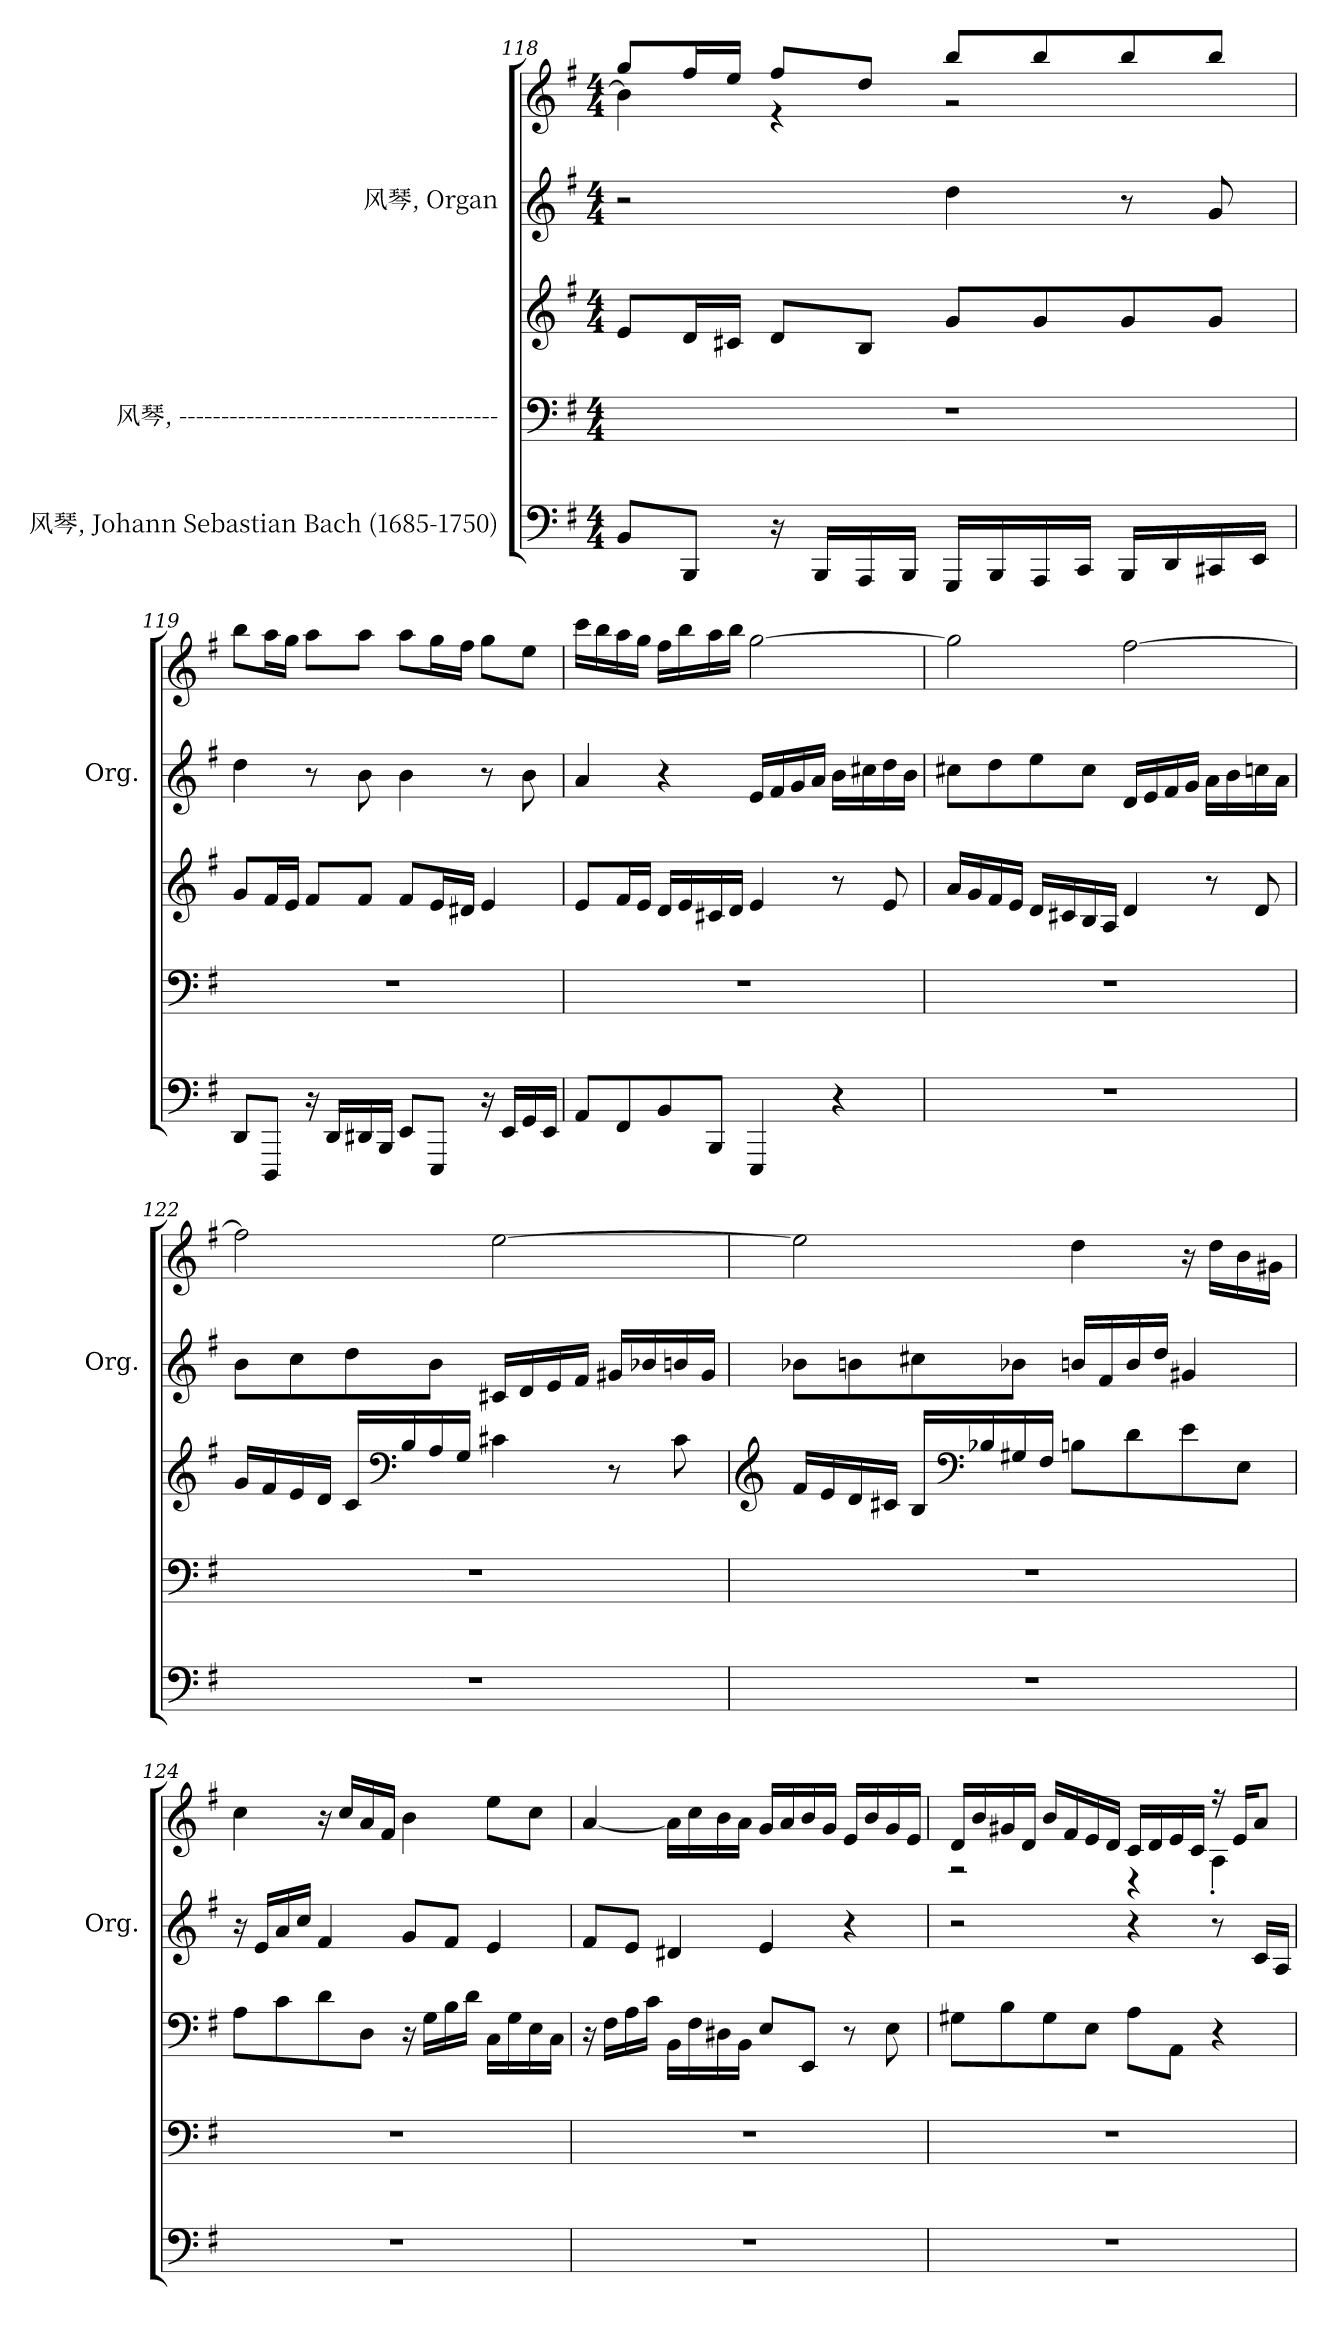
**kern	**kern	**kern	**kern	**kern
*part3	*part2	*part2	*part1	*part1
*staff5	*staff4	*staff3	*staff2	*staff1
*I"风琴, Johann Sebastian Bach   (1685-1750)	*I"风琴, --------------------------------------	*	*I"风琴, Organ	*
*	*	*	*I'Org.	*
!!LO:LB:g=z
*clefF4	*clefF4	*clefG2	*clefG2	*clefG2
*k[f#]	*k[f#]	*k[f#]	*k[f#]	*k[f#]
*M4/4	*M4/4	*M4/4	*M4/4	*M4/4
=118	=118	=118	=118	=118
*	*	*	*	*^
8BB/L	1r	8e/L	2r	8gg/L	4b\]
8BBB/J	.	16d/L	.	16ff#/L	.
.	.	16c#X/JJ	.	16ee/JJ	.
16r	.	8d/L	.	8ff#/L	4r
16BBB/LL	.	.	.	.	.
16AAA/	.	8B/J	.	8dd/J	.
16BBB/JJ	.	.	.	.	.
16GGG/LL	.	8g/L	4dd\	8bb/L	2r
16BBB/	.	.	.	.	.
16AAA/	.	8g/	.	8bb/	.
16CC/JJ	.	.	.	.	.
16BBB/LL	.	8g/	8r	8bb/	.
16DD/	.	.	.	.	.
16CC#X/	.	8g/J	8g/	8bb/J	.
16EE/JJ	.	.	.	.	.
*	*	*	*	*v	*v
=119	=119	=119	=119	=119
8DD/L	1r	8g/L	4dd\	8bb\L
8DDD/J	.	16f#/L	.	16aa\L
.	.	16e/JJ	.	16gg\JJ
16r	.	8f#/L	8r	8aa\L
16DD/LL	.	.	.	.
16DD#X/	.	8f#/J	8b\	8aa\J
16BBB/JJ	.	.	.	.
8EE/L	.	8f#/L	4b\	8aa\L
8EEE/J	.	16e/L	.	16gg\L
.	.	16d#X/JJ	.	16ff#\JJ
16r	.	4e/	8r	8gg\L
16EE/LL	.	.	.	.
16GG/	.	.	8b\	8ee\J
16EE/JJ	.	.	.	.
!!LO:PB:g=z
=120	=120	=120	=120	=120
8AA/L	1r	8e/L	4a/	16ccc\LL
.	.	.	.	16bb\
8FF#/	.	16f#/L	.	16aa\
.	.	16e/JJ	.	16gg\JJ
8BB/	.	16d/LL	4r	16ff#\LL
.	.	16e/	.	16bb\
8BBB/J	.	16c#X/	.	16aa\
.	.	16d/JJ	.	16bb\JJ
4EEE/	.	4e/	16e/LL	[2gg\
.	.	.	16f#/	.
.	.	.	16g/	.
.	.	.	16a/JJ	.
4r	.	8r	16b\LL	.
.	.	.	16cc#X\	.
.	.	8e/	16dd\	.
.	.	.	16b\JJ	.
=121	=121	=121	=121	=121
1r	1r	16a/LL	8cc#X\L	2gg\]
.	.	16g/	.	.
.	.	16f#/	8dd\	.
.	.	16e/JJ	.	.
.	.	16d/LL	8ee\	.
.	.	16c#X/	.	.
.	.	16B/	8cc#\J	.
.	.	16A/JJ	.	.
.	.	4d/	16d/LL	[2ff#\
.	.	.	16e/	.
.	.	.	16f#/	.
.	.	.	16g/JJ	.
.	.	8r	16a\LL	.
.	.	.	16b\	.
.	.	8d/	16ccn\	.
.	.	.	16a\JJ	.
!!LO:LB:g=z
=122	=122	=122	=122	=122
1r	1r	16g/LL	8b\L	2ff#\]
.	.	16f#/	.	.
.	.	16e/	8cc\	.
.	.	16d/JJ	.	.
.	.	16c/LL	8dd\	.
*	*	*clefF4	*	*
.	.	16B/	.	.
.	.	16A/	8b\J	.
.	.	16G/JJ	.	.
.	.	4c#X\	16c#X/LL	[2ee\
.	.	.	16d/	.
.	.	.	16e/	.
.	.	.	16f#/JJ	.
.	.	8r	16g#X/LL	.
.	.	.	16b-X/	.
.	.	8c#\	16bn/	.
.	.	.	16g#/JJ	.
!!LO:PB:g=z
=123	=123	=123	=123	=123
*	*	*clefG2	*	*
1r	1r	16f#/LL	8b-X\L	2ee\]
.	.	16e/	.	.
.	.	16d/	8bn\	.
.	.	16c#X/JJ	.	.
.	.	16B/LL	8cc#X\	.
*	*	*clefF4	*	*
.	.	16B-X/	.	.
.	.	16G#X/	8b-X\J	.
.	.	16F#/JJ	.	.
.	.	8Bn\L	16bn/LL	4dd\
.	.	.	16f#/	.
.	.	8d\	16b/	.
.	.	.	16dd/JJ	.
.	.	8e\	4g#X/	16r
.	.	.	.	16dd\LL
.	.	8E\J	.	16b\
.	.	.	.	16g#X\JJ
=124	=124	=124	=124	=124
1r	1r	8A\L	16r	4cc\
.	.	.	16e/LL	.
.	.	8c\	16a/	.
.	.	.	16cc/JJ	.
.	.	8d\	4f#/	16r
.	.	.	.	16cc/LL
.	.	8D\J	.	16a/
.	.	.	.	16f#/JJ
.	.	16r	8g/L	4b\
.	.	16G\LL	.	.
.	.	16B\	8f#/J	.
.	.	16d\JJ	.	.
.	.	16C\LL	4e/	8ee\L
.	.	16G\	.	.
.	.	16E\	.	8cc\J
.	.	16C\JJ	.	.
!!LO:LB:g=z
=125	=125	=125	=125	=125
1r	1r	16r	8f#/L	[4a/
.	.	16F#\LL	.	.
.	.	16A\	8e/J	.
.	.	16c\JJ	.	.
.	.	16BB\LL	4d#X/	16a\LL]
.	.	16F#\	.	16cc\
.	.	16D#X\	.	16b\
.	.	16BB\JJ	.	16a\JJ
.	.	8E/L	4e/	16g/LL
.	.	.	.	16a/
.	.	8EE/J	.	16b/
.	.	.	.	16g/JJ
.	.	8r	4r	16e/LL
.	.	.	.	16b/
.	.	8E\	.	16g/
.	.	.	.	16e/JJ
=126	=126	=126	=126	=126
*	*	*	*	*^
1r	1r	8G#X\L	2r	16d/LL	2r
.	.	.	.	16b/	.
.	.	8B\	.	16g#X/	.
.	.	.	.	16d/JJ	.
.	.	8G#\	.	16b/LL	.
.	.	.	.	16f#/	.
.	.	8E\J	.	16e/	.
.	.	.	.	16d/JJ	.
.	.	8A\L	4r	16c/LL	4r
.	.	.	.	16d/	.
.	.	8AA\J	.	16e/	.
.	.	.	.	16c/JJ	.
.	.	4r	8r	16r	4A'\
.	.	.	.	16e/KL	.
.	.	.	16c/LL	8a/J	.
.	.	.	16A/JJ	.	.
*	*	*	*	*v	*v
=	=	=	=	=
*-	*-	*-	*-	*-
